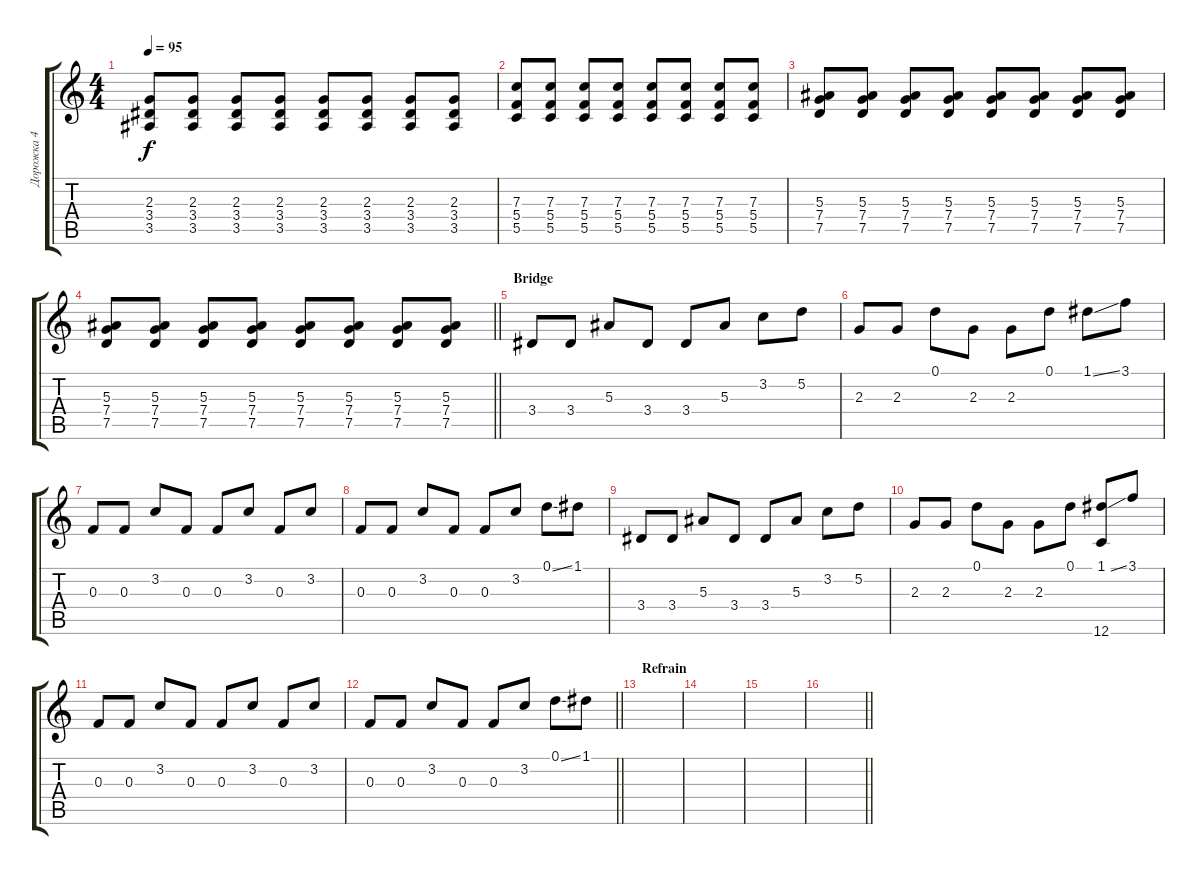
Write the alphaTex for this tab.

\track ("Дорожка 4" "Дорожка 4") {instrument acousticguitarsteel}
\staff {score tabs}
\tuning (D4 A3 F3 C3 G2 C2) {hide}
\ts (4 4)
\tempo 95
\clef g2
\ks c
(2.3 3.4 3.5).8{dy f} (2.3 3.4 3.5).8 (2.3 3.4 3.5).8 (2.3 3.4 3.5).8 (2.3 3.4 3.5).8 (2.3 3.4 3.5).8 (2.3 3.4 3.5).8 (2.3 3.4 3.5).8 |
(7.3 5.4 5.5).8 (7.3 5.4 5.5).8 (7.3 5.4 5.5).8 (7.3 5.4 5.5).8 (7.3 5.4 5.5).8 (7.3 5.4 5.5).8 (7.3 5.4 5.5).8 (7.3 5.4 5.5).8 |
(5.3 7.4 7.5).8 (5.3 7.4 7.5).8 (5.3 7.4 7.5).8 (5.3 7.4 7.5).8 (5.3 7.4 7.5).8 (5.3 7.4 7.5).8 (5.3 7.4 7.5).8 (5.3 7.4 7.5).8 |
\barLineRight lightlight
(5.3 7.4 7.5).8 (5.3 7.4 7.5).8 (5.3 7.4 7.5).8 (5.3 7.4 7.5).8 (5.3 7.4 7.5).8 (5.3 7.4 7.5).8 (5.3 7.4 7.5).8 (5.3 7.4 7.5).8 |
\section ("" "Bridge")
3.4.8{volume 13 instrument electricguitarclean} 3.4.8 5.3.8 3.4.8 3.4.8 5.3.8 3.2.8 5.2.8 |
2.3.8 2.3.8 0.1.8 2.3.8 2.3.8 0.1.8 1.1{ss}.8 3.1.8 |
0.3.8 0.3.8 3.2.8 0.3.8 0.3.8 3.2.8 0.3.8 3.2.8 |
0.3.8 0.3.8 3.2.8 0.3.8 0.3.8 3.2.8 0.1{ss}.8 1.1.8 |
3.4.8 3.4.8 5.3.8 3.4.8 3.4.8 5.3.8 3.2.8 5.2.8 |
2.3.8 2.3.8 0.1.8 2.3.8 2.3.8 0.1.8 (1.1{ss} 12.6).8 3.1.8 |
0.3.8 0.3.8 3.2.8 0.3.8 0.3.8 3.2.8 0.3.8 3.2.8 |
\barLineRight lightlight
0.3.8 0.3.8 3.2.8 0.3.8 0.3.8 3.2.8 0.1{ss}.8 1.1.8 |
\section ("" "Refrain")
|
|
|
\barLineRight lightlight
